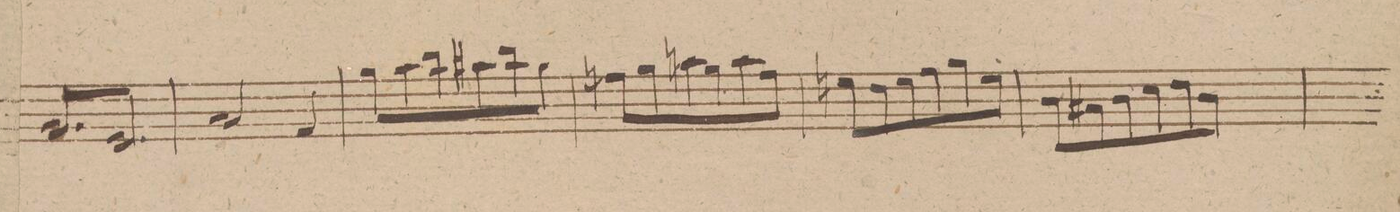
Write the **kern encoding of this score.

**kern	**dynam
*I"Fagotto 1mo	*
*clefF4	*
*k[f#]	*
*M3/4	*
*tremolo	*
8BB/L	.
8GG/	.
8BB/	.
8GG/	.
8BB/	.
8GG/J	.
*Xtremolo	*
=22	=22
2C/	.
4AA/	.
=23	=23
8B\L	.
8c\	.
8d\	.
8c#X\	.
8d\	.
8B\J	.
=24	=24
8An\L	.
8B\	.
8cn\	.
8B\	.
8c\	.
8A\J	.
=25	=25
8Gn\L	.
8F#\	.
8G\	.
8A\	.
8B\	.
8G\J	.
=26	=26
8D\L	.
8C#X/	.
8D\	.
8E\	.
8F#\	.
8D\J	.
=27	=27
*-	*-
